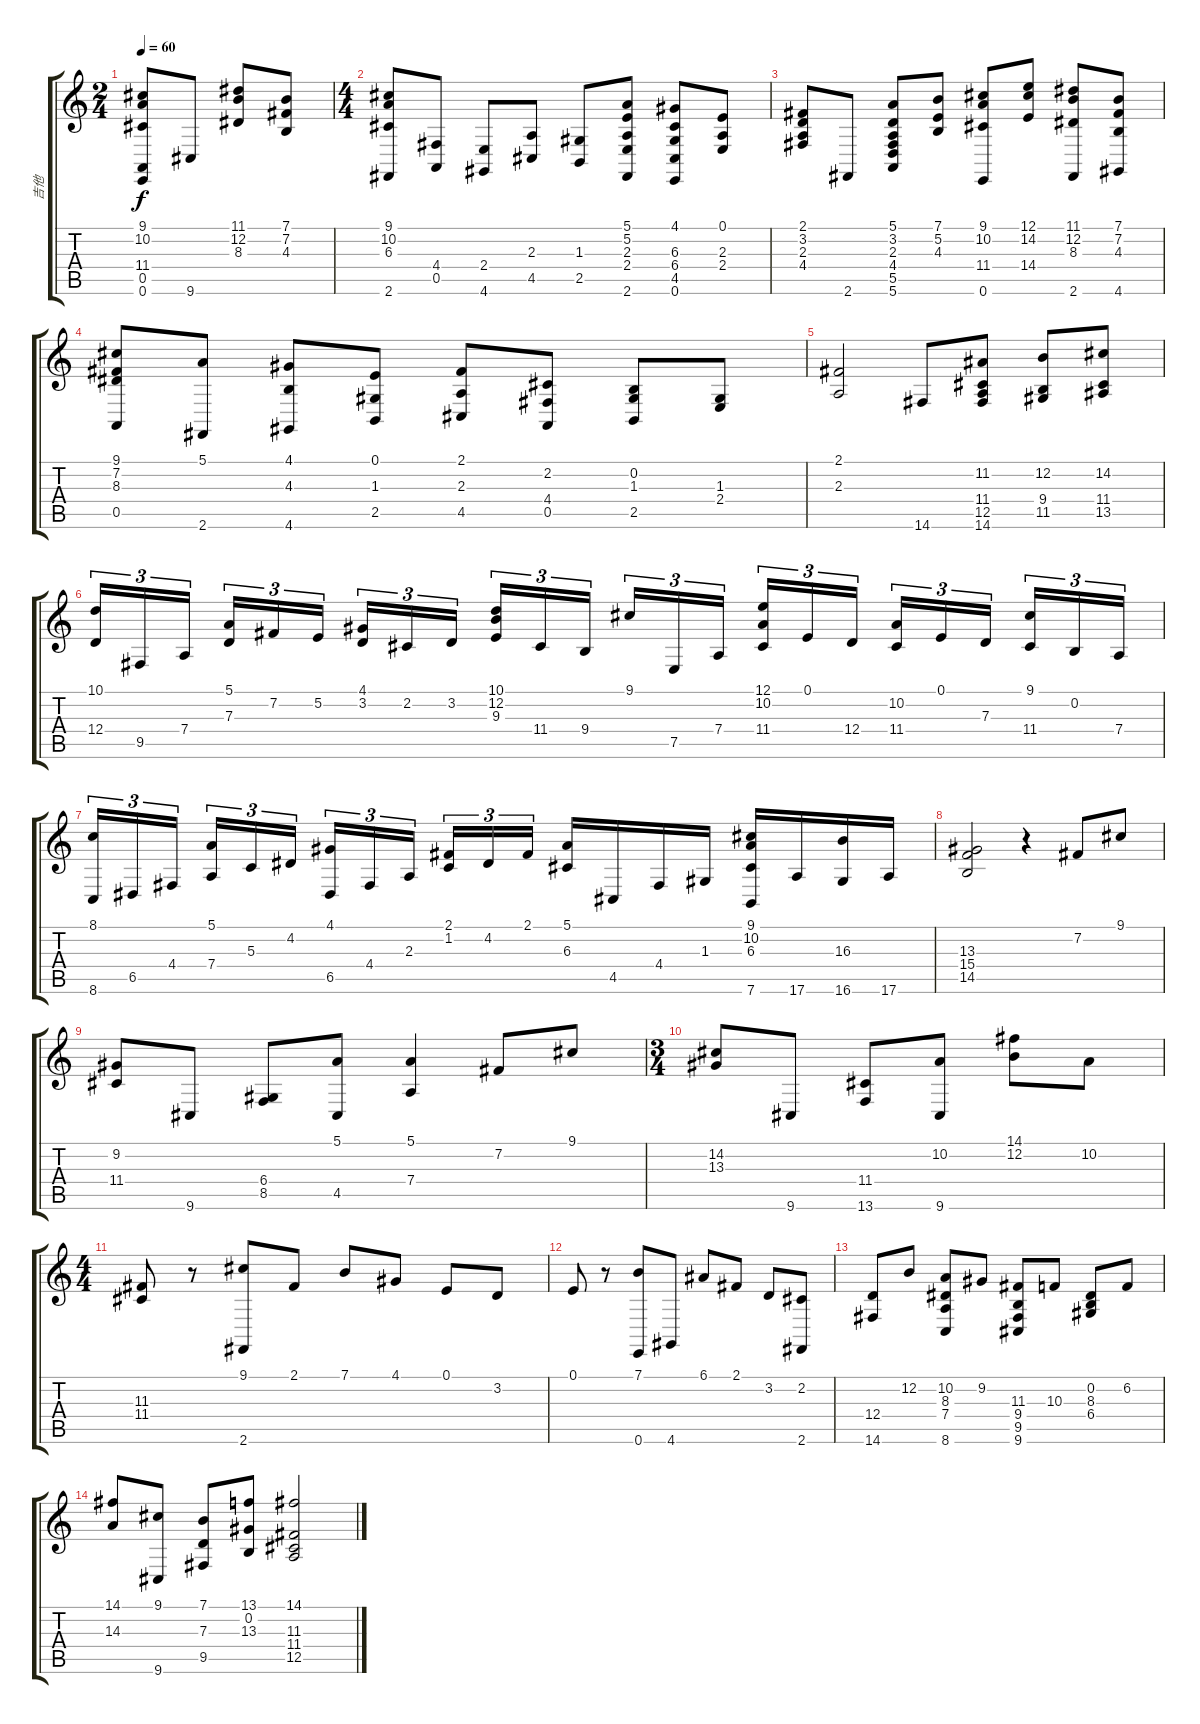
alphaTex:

\track ("吉他" "吉他") {instrument acousticgrandpiano}
\staff {score tabs}
\tuning (E4 B3 G3 D3 A2 E2) {hide}
\ts (2 4)
\tempo 60
\clef g2
\ks c
(9.1 10.2 11.4 0.5 0.6).8{dy f} 9.6.8 (11.1 12.2 8.3).8 (7.1 7.2 4.3).8 |
\ts (4 4)
(9.1 10.2 6.3 2.6).8 (4.4 0.5).8 (2.4 4.6).8 (2.3 4.5).8 (1.3 2.5).8 (5.1 5.2 2.3 2.4 2.6).8 (4.1 6.3 6.4 4.5 0.6).8 (0.1 2.3 2.4).8 |
(2.1 3.2 2.3 4.4).8 2.6.8 (5.1 3.2 2.3 4.4 5.5 5.6).8 (7.1 5.2 4.3).8 (9.1 10.2 11.4 0.6).8 (12.1 14.2 14.4).8 (11.1 12.2 8.3 2.6).8 (7.1 7.2 4.3 4.6).8 |
(9.1 7.2 8.3 0.5).8 (5.1 2.6).8 (4.1 4.3 4.6).8 (0.1 1.3 2.5).8 (2.1 2.3 4.5).8 (2.2 4.4 0.5).8 (0.2 1.3 2.5).8 (1.3 2.4).8 |
(2.1 2.3).2 14.6.8 (11.2 11.4 12.5 14.6).8 (12.2 9.4 11.5).8 (14.2 11.4 13.5).8 |
(10.1 12.4).16{tu (3 2)} 9.5.16{tu (3 2)} 7.4.16{tu (3 2) beam splitsecondary} (5.1 7.3).16{tu (3 2)} 7.2.16{tu (3 2)} 5.2.16{tu (3 2)} (4.1 3.2).16{tu (3 2)} 2.2.16{tu (3 2)} 3.2.16{tu (3 2) beam splitsecondary} (10.1 12.2 9.3).16{tu (3 2)} 11.4.16{tu (3 2)} 9.4.16{tu (3 2)} 9.1.16{tu (3 2)} 7.5.16{tu (3 2)} 7.4.16{tu (3 2) beam splitsecondary} (12.1 10.2 11.4).16{tu (3 2)} 0.1.16{tu (3 2)} 12.4.16{tu (3 2)} (10.2 11.4).16{tu (3 2)} 0.1.16{tu (3 2)} 7.3.16{tu (3 2) beam splitsecondary} (9.1 11.4).16{tu (3 2)} 0.2.16{tu (3 2)} 7.4.16{tu (3 2)} |
(8.1 8.6).16{tu (3 2)} 6.5.16{tu (3 2)} 4.4.16{tu (3 2) beam splitsecondary} (5.1 7.4).16{tu (3 2)} 5.3.16{tu (3 2)} 4.2.16{tu (3 2)} (4.1 6.5).16{tu (3 2)} 4.4.16{tu (3 2)} 2.3.16{tu (3 2) beam splitsecondary} (2.1 1.2).16{tu (3 2)} 4.2.16{tu (3 2)} 2.1.16{tu (3 2)} (5.1 6.3).16 4.5.16 4.4.16 1.3.16 (9.1 10.2 6.3 7.6).16 17.6.16 (16.3 16.6).16 17.6.16 |
(13.3 15.4 14.5).2 r.4 7.2.8 9.1.8 |
(9.2 11.4).8 9.6.8 (6.4 8.5).8 (5.1 4.5).8 (5.1 7.4).4 7.2.8 9.1.8 |
\ts (3 4)
(14.2 13.3).8 9.6.8 (11.4 13.6).8 (10.2 9.6).8 (14.1 12.2).8 10.2.8 |
\ts (4 4)
(11.3 11.4).8 r.8 (9.1 2.6).8 2.1.8 7.1.8 4.1.8 0.1.8 3.2.8 |
0.1.8 r.8 (7.1 0.6).8 4.6.8 6.1.8 2.1.8 3.2.8 (2.2 2.6).8 |
(12.4 14.6).8 12.2.8 (10.2 8.3 7.4 8.6).8 9.2.8 (11.3 9.4 9.5 9.6).8 10.3.8 (0.2 8.3 6.4).8 6.2.8 |
(14.1 14.3).8 (9.1 9.6).8 (7.1 7.3 9.5).8 (13.1 0.2 13.3).8 (14.1 11.3 11.4 12.5).2
